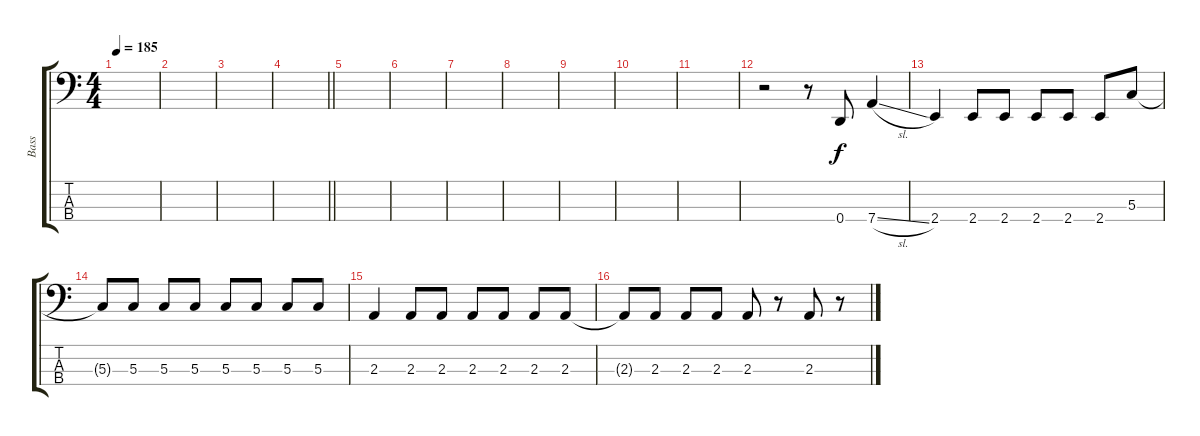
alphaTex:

\track ("Bass" "Bass") {instrument electricbasspick}
\staff {score tabs}
\tuning (F2 C2 G1 D1) {hide}
\ts (4 4)
\tempo 185
\clef f4
\ks c
|
|
|
\barLineRight lightlight
|
\section ("" "")
|
|
|
|
|
|
|
r.2 r.8 0.4.8 7.4{sl}.4 |
2.4.4 2.4.8 2.4.8 2.4.8 2.4.8 2.4.8 5.3.8 |
5.3{t}.8 5.3.8 5.3.8 5.3.8 5.3.8 5.3.8 5.3.8 5.3.8 |
2.3.4 2.3.8 2.3.8 2.3.8 2.3.8 2.3.8 2.3.8 |
2.3{t}.8 2.3.8 2.3.8 2.3.8 2.3.8 r.8 2.3.8 r.8
